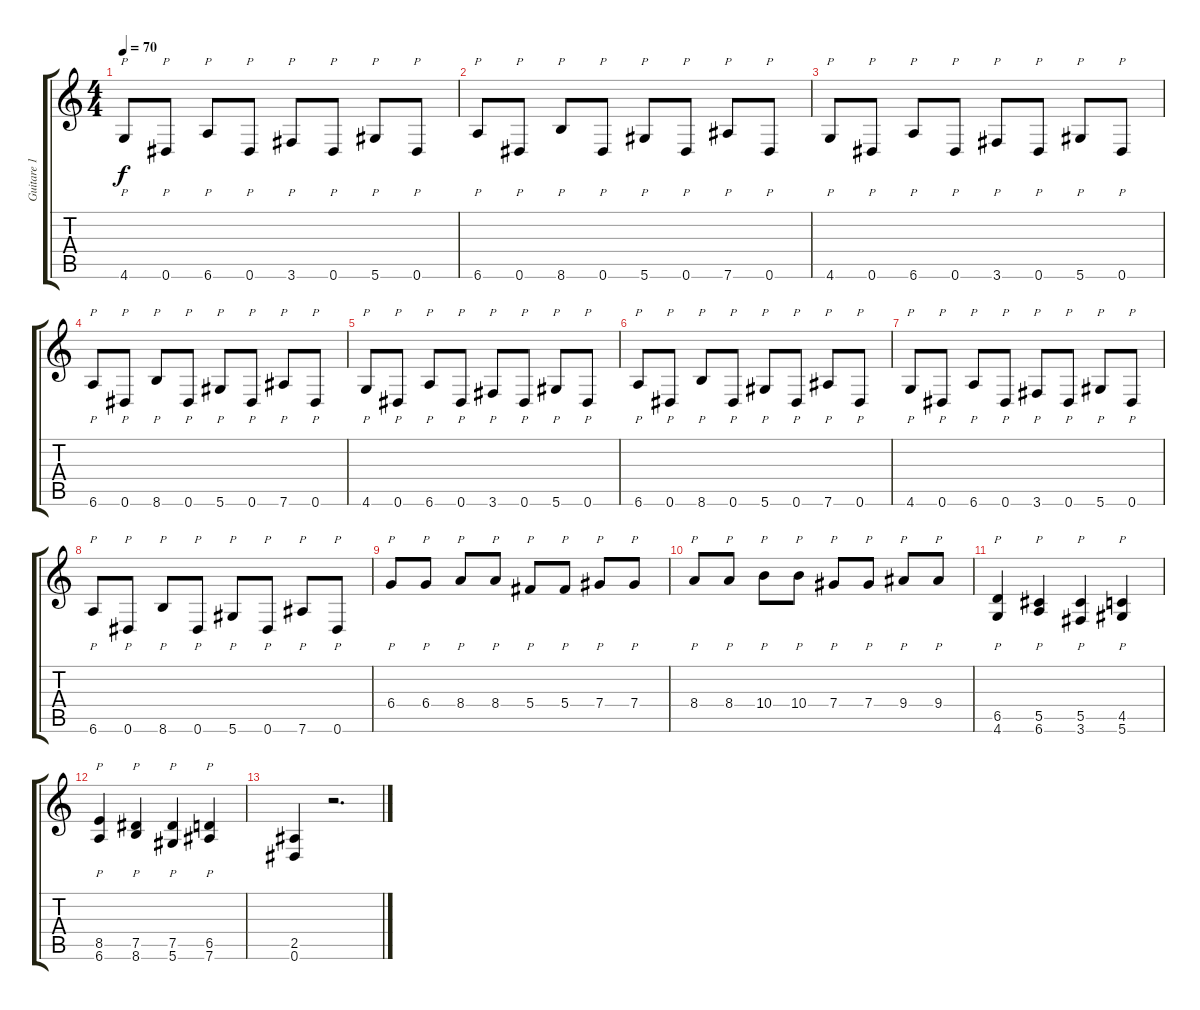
\track ("Guitare 1" "Guitare 1") {instrument distortionguitar}
\staff {score tabs}
\tuning (Eb4 Bb3 Gb3 Db3 Ab2 Eb2) {hide}
\ts (4 4)
\tempo 70
\clef g2
\ks c
4.6.8{p dy f} 0.6.8{p} 6.6.8{p} 0.6.8{p} 3.6.8{p} 0.6.8{p} 5.6.8{p} 0.6.8{p} |
6.6.8{p} 0.6.8{p} 8.6.8{p} 0.6.8{p} 5.6.8{p} 0.6.8{p} 7.6.8{p} 0.6.8{p} |
4.6.8{p} 0.6.8{p} 6.6.8{p} 0.6.8{p} 3.6.8{p} 0.6.8{p} 5.6.8{p} 0.6.8{p} |
6.6.8{p} 0.6.8{p} 8.6.8{p} 0.6.8{p} 5.6.8{p} 0.6.8{p} 7.6.8{p} 0.6.8{p} |
4.6.8{p} 0.6.8{p} 6.6.8{p} 0.6.8{p} 3.6.8{p} 0.6.8{p} 5.6.8{p} 0.6.8{p} |
6.6.8{p} 0.6.8{p} 8.6.8{p} 0.6.8{p} 5.6.8{p} 0.6.8{p} 7.6.8{p} 0.6.8{p} |
4.6.8{p} 0.6.8{p} 6.6.8{p} 0.6.8{p} 3.6.8{p} 0.6.8{p} 5.6.8{p} 0.6.8{p} |
6.6.8{p} 0.6.8{p} 8.6.8{p} 0.6.8{p} 5.6.8{p} 0.6.8{p} 7.6.8{p} 0.6.8{p} |
6.4.8{p} 6.4.8{p} 8.4.8{p} 8.4.8{p} 5.4.8{p} 5.4.8{p} 7.4.8{p} 7.4.8{p} |
8.4.8{p} 8.4.8{p} 10.4.8{p} 10.4.8{p} 7.4.8{p} 7.4.8{p} 9.4.8{p} 9.4.8{p} |
(6.5 4.6).4{p} (5.5 6.6).4{p} (5.5 3.6).4{p} (4.5 5.6).4{p} |
(8.5 6.6).4{p} (7.5 8.6).4{p} (7.5 5.6).4{p} (6.5 7.6).4{p} |
(2.5 0.6).4 r.2{d}
